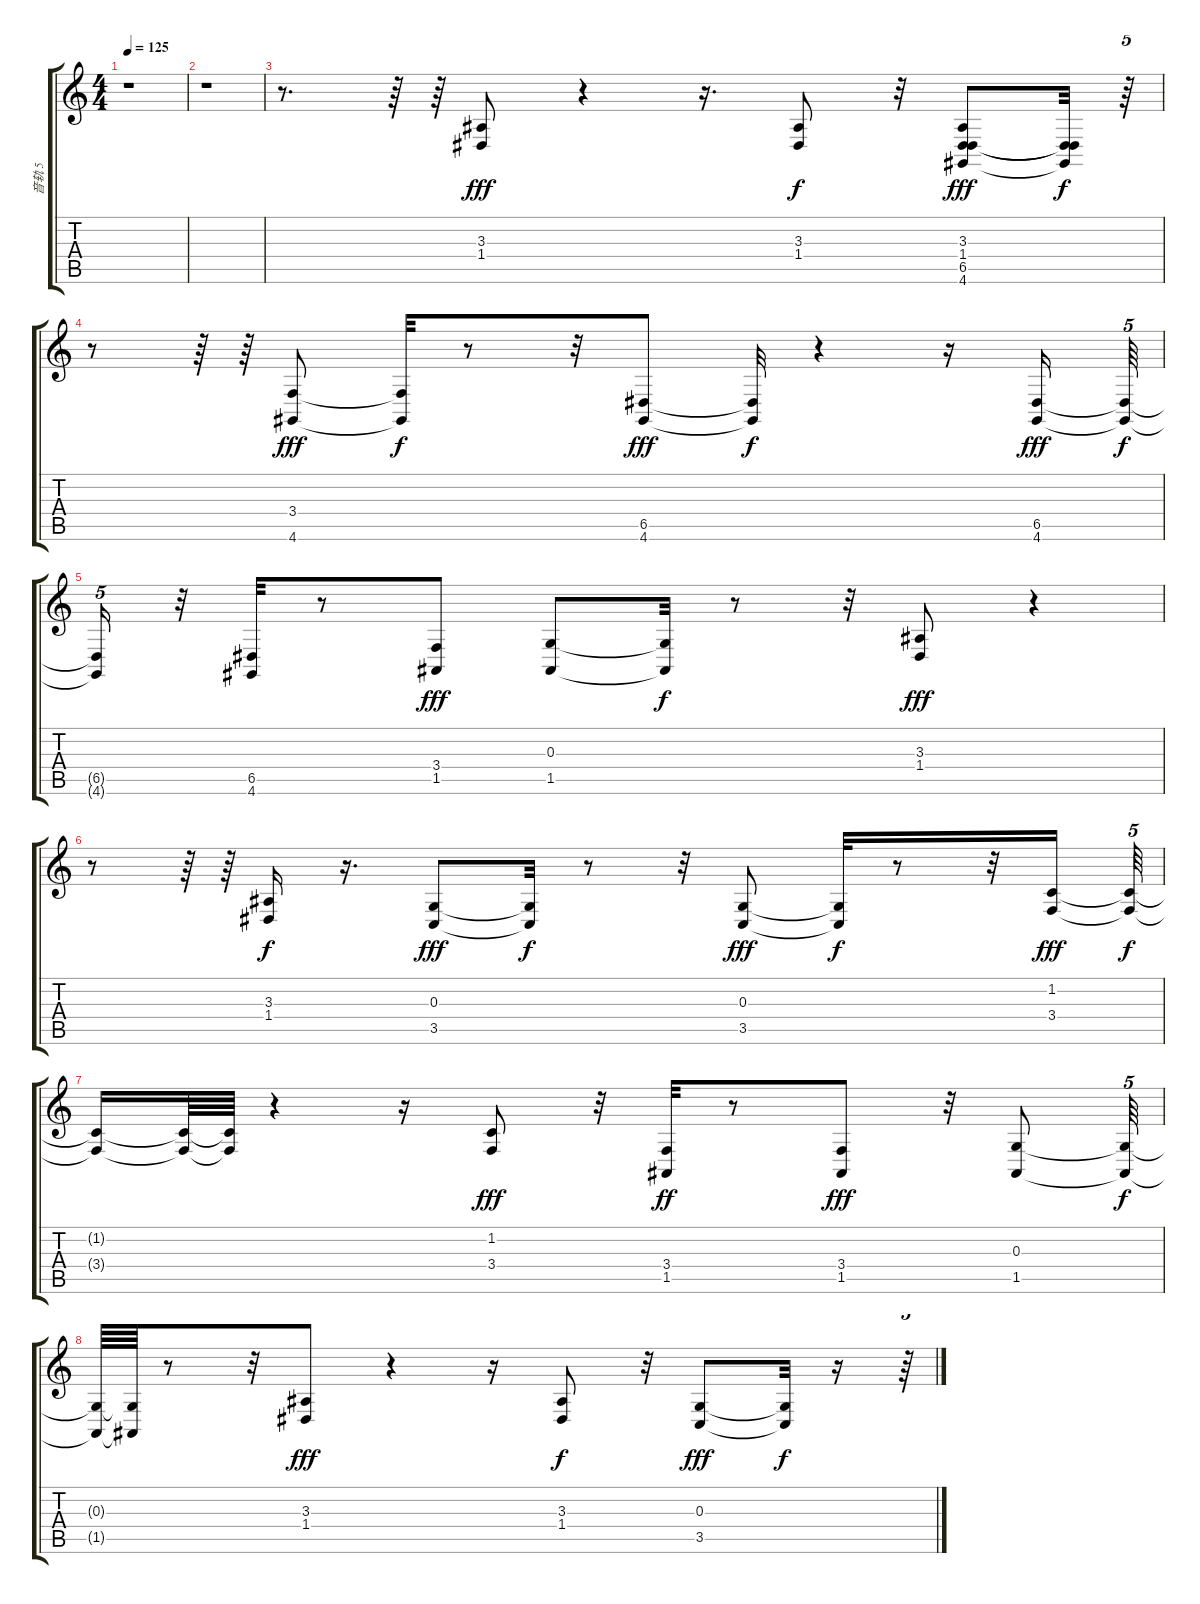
\track ("音轨 5" "音轨 5") {instrument acousticgrandpiano}
\staff {score tabs}
\tuning (E4 B3 G3 D3 A2 E2) {hide}
\ts (4 4)
\tempo 125
\clef g2
\ks c
r.1{dy fff} |
r.1 |
r.8{d} r.64 r.64 (3.3 1.4).8 r.4 r.16{d} (3.3 1.4).8{dy f} r.32 (3.3 1.4 6.5 4.6).8{dy fff} (1.4{t} 6.5{t} 4.6{t}).32{dy f} r.64{tu (5 4)} |
r.8 r.64 r.64 (3.4 4.6).8{dy fff} (3.4{t} 4.6{t}).32{dy f} r.8 r.32 (6.5 4.6).8{dy fff} (6.5{t} 4.6{t}).32{dy f} r.4 r.16 (6.5 4.6).16{dy fff} (6.5{t} 4.6{t}).64{tu (5 4) dy f} |
(6.5{t} 4.6{t}).16{tu (5 4)} r.32 (6.5 4.6).32 r.8 (3.4 1.5).8{dy fff} (0.3 1.5).8 (0.3{t} 1.5{t}).32{dy f} r.8 r.32 (3.3 1.4).8{dy fff} r.4{tu (5 4)} |
r.8 r.64 r.64 (3.3 1.4).16{dy f} r.16{d} (0.3 3.5).8{dy fff} (0.3{t} 3.5{t}).32{dy f} r.8 r.32 (0.3 3.5).8{dy fff} (0.3{t} 3.5{t}).32{dy f} r.8 r.32 (1.2 3.4).16{dy fff} (1.2{t} 3.4{t}).64{tu (5 4) dy f} |
(1.2{t} 3.4{t}).16 (1.2{t} 3.4{t}).64 (1.2{t} 3.4{t}).64 r.4 r.16 (1.2 3.4).8{dy fff} r.32 (3.4 1.5).32{dy ff} r.8 (3.4 1.5).8{dy fff} r.32 (0.3 1.5).8 (0.3{t} 1.5{t}).64{tu (5 4) dy f} |
(0.3{t} 1.5{t}).64 (0.3{t} 1.5{t}).64 r.8 r.32 (3.3 1.4).8{dy fff} r.4 r.16 (3.3 1.4).8{dy f} r.32 (0.3 3.5).8{dy fff} (0.3{t} 3.5{t}).32{dy f} r.16 r.64{tu (5 4)}
